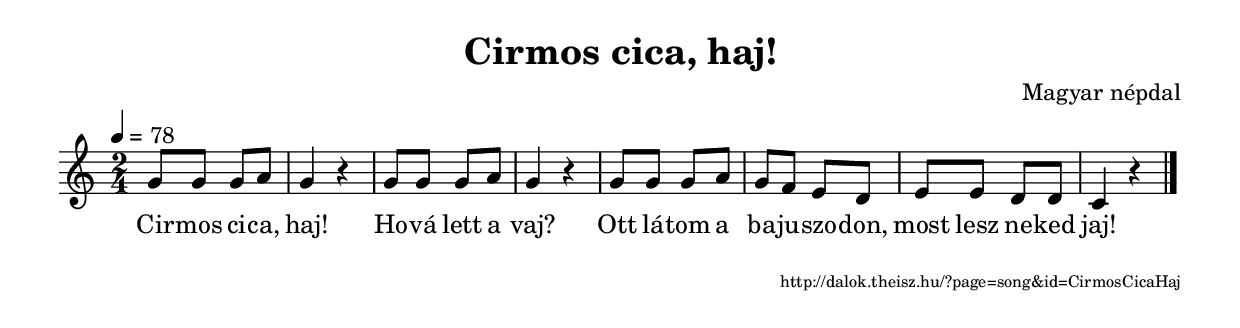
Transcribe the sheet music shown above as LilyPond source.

\version "2.10.33"


\header {
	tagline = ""	title = "Cirmos cica, haj!"
	composer = "Magyar népdal"
}

VoiceA = { \key c \major \override Staff.TimeSignature #'style = #'()  \time 2/4 \tempo 4=78
	\relative f' { g8 g g a g4 r g8 g g a g4 r
g8 g g a g f e d e e d d c4 r \bar "|."
	}
}
SplitLyricsA = \lyricmode { 
Cir -- mos ci -- ca, haj!
Ho -- vá lett a vaj?
Ott lá -- tom a ba -- ju -- szo -- don,
most lesz ne -- ked jaj!
}
\score {
	<<
		\context Voice = songStaff { \VoiceA }
		\lyricsto "songStaff" \new Lyrics \SplitLyricsA
	>>
	\layout {
		indent = #0
	}
}

\score {
	<<
		\context Voice = songStaff { \VoiceA }
	>>
	\midi {
	}
}

\markup { \fill-line { \hspace #1 \super http://dalok.theisz.hu/?page=song&id=CirmosCicaHaj } }

\paper {
}
